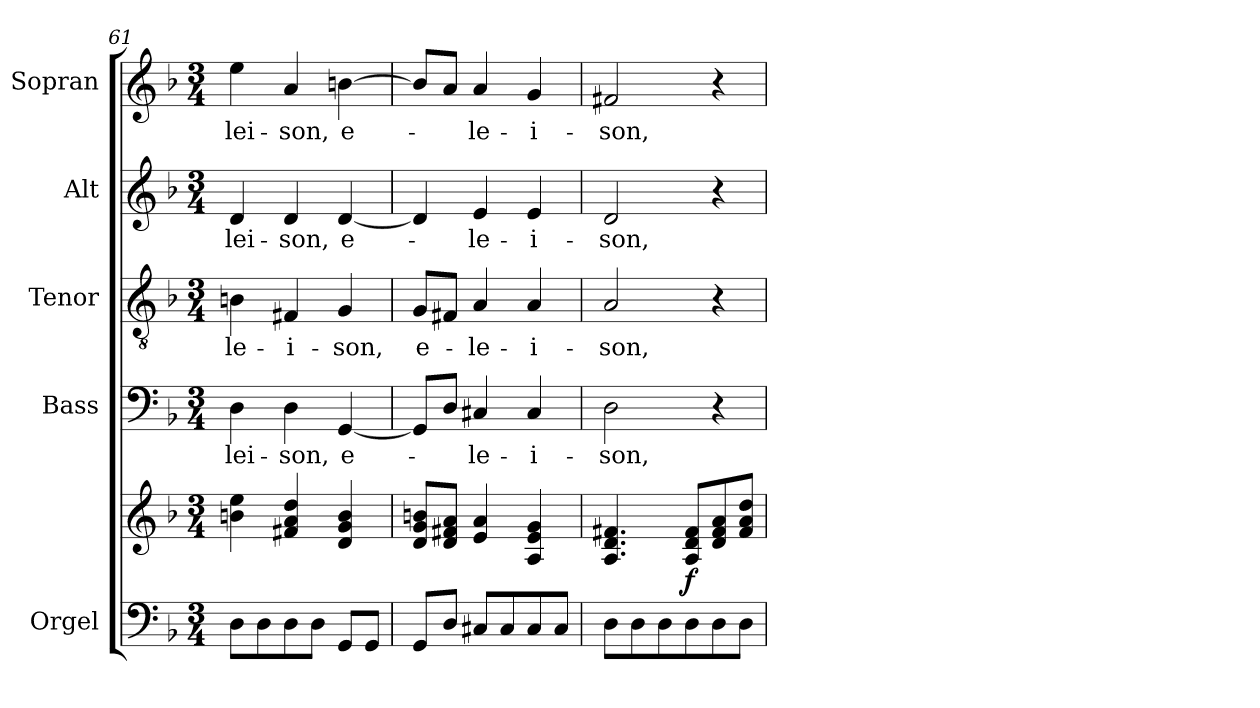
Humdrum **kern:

**kern	**kern	**dynam	**kern	**text	**kern	**text	**kern	**text	**kern	**text
*part5	*part5	*part5	*part4	*part4	*part3	*part3	*part2	*part2	*part1	*part1
*staff6	*staff5	*staff5/6	*staff4	*staff4	*staff3	*staff3	*staff2	*staff2	*staff1	*staff1
*I"Orgel	*	*	*I"Bass	*	*I"Tenor	*	*I"Alt	*	*I"Sopran	*
*I'Org.	*	*	*I'B.	*	*I'T.	*	*I'A.	*	*I'S.	*
*clefF4	*clefG2	*	*clefF4	*	*clefGv2	*	*clefG2	*	*clefG2	*
*k[b-]	*k[b-]	*	*k[b-]	*	*k[b-]	*	*k[b-]	*	*k[b-]	*
*F:	*F:	*	*F:	*	*F:	*	*F:	*	*F:	*
*M3/4	*M3/4	*	*M3/4	*	*M3/4	*	*M3/4	*	*M3/4	*
=61	=61	=61	=61	=61	=61	=61	=61	=61	=61	=61
!	!	!	!	!LO:LY:b	!	!LO:LY:b	!	!LO:LY:b	!	!LO:LY:b
8D\L	4bn\ 4ee\	.	4D\	-lei-	4Bn\	-le-	4d/	-lei-	4ee\	-lei-
8D\	.	.	.	.	.	.	.	.	.	.
!	!	!	!	!LO:LY:b	!	!LO:LY:b	!	!LO:LY:b	!	!LO:LY:b
8D\	4f#X/ 4a/ 4dd/	.	4D\	-son,	4F#X/	-i-	4d/	-son,	4a/	-son,
8D\J	.	.	.	.	.	.	.	.	.	.
!	!	!	!	!LO:LY:b	!	!LO:LY:b	!	!LO:LY:b	!	!LO:LY:b
8GG/L	4d/ 4g/ 4b/	.	[4GG/	e-	4G/	-son,	[4d/	e-	[4bn\	e-
8GG/J	.	.	.	.	.	.	.	.	.	.
=62	=62	=62	=62	=62	=62	=62	=62	=62	=62	=62
!	!	!	!	!	!	!LO:LY:b	!	!	!	!
8GG/L	8d/ 8g/ 8bn/L	.	8GG/L]	.	8G/L	e-	4d/]	.	8b/L]	.
8D/J	8d/ 8f#X/ 8a/J	.	8D/J	.	8F#X/J	.	.	.	8a/J	.
!	!	!	!	!LO:LY:b	!	!LO:LY:b	!	!LO:LY:b	!	!LO:LY:b
8C#X/L	4e/ 4a/	.	4C#X/	-le-	4A/	-le-	4e/	-le-	4a/	-le-
8C#/	.	.	.	.	.	.	.	.	.	.
!	!	!	!	!LO:LY:b	!	!LO:LY:b	!	!LO:LY:b	!	!LO:LY:b
8C#/	4A/ 4e/ 4g/	.	4C#/	-i-	4A/	-i-	4e/	-i-	4g/	-i-
8C#/J	.	.	.	.	.	.	.	.	.	.
=63	=63	=63	=63	=63	=63	=63	=63	=63	=63	=63
!	!	!	!	!LO:LY:b	!	!LO:LY:b	!	!LO:LY:b	!	!LO:LY:b
8D\L	4.A/ 4.d/ 4.f#X/	.	2D\	-son,	2A/	-son,	2d/	-son,	2f#X/	-son,
8D\	.	.	.	.	.	.	.	.	.	.
8D\	.	.	.	.	.	.	.	.	.	.
!	!	!LO:DY:b	!	!	!	!	!	!	!	!
8D\	8A/ 8d/ 8f#/L	f	.	.	.	.	.	.	.	.
8D\	8d/ 8f#/ 8a/	.	4r	.	4r	.	4r	.	4r	.
8D\J	8f#/ 8a/ 8dd/J	.	.	.	.	.	.	.	.	.
=	=	=	=	=	=	=	=	=	=	=
*-	*-	*-	*-	*-	*-	*-	*-	*-	*-	*-
